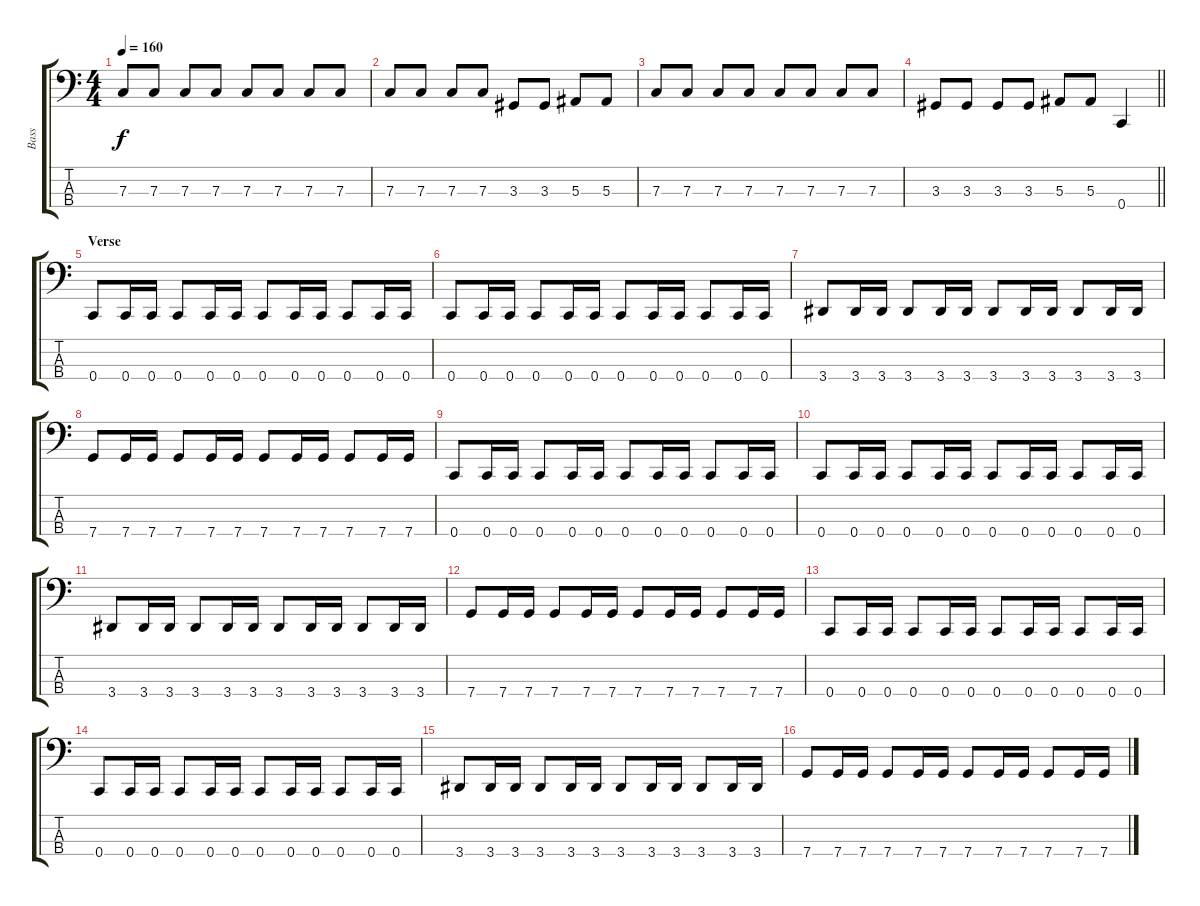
\track ("Bass" "Bass") {instrument electricbasspick}
\staff {score tabs}
\tuning (Eb2 Bb1 F1 C1) {hide}
\ts (4 4)
\tempo 160
\clef f4
\ks c
7.3.8{dy f} 7.3.8 7.3.8 7.3.8 7.3.8 7.3.8 7.3.8 7.3.8 |
7.3.8 7.3.8 7.3.8 7.3.8 3.3.8 3.3.8 5.3.8 5.3.8 |
7.3.8 7.3.8 7.3.8 7.3.8 7.3.8 7.3.8 7.3.8 7.3.8 |
\barLineRight lightlight
3.3.8 3.3.8 3.3.8 3.3.8 5.3.8 5.3.8 0.4.4 |
\section ("" "Verse")
0.4.8 0.4.16 0.4.16 0.4.8 0.4.16 0.4.16 0.4.8 0.4.16 0.4.16 0.4.8 0.4.16 0.4.16 |
0.4.8 0.4.16 0.4.16 0.4.8 0.4.16 0.4.16 0.4.8 0.4.16 0.4.16 0.4.8 0.4.16 0.4.16 |
3.4.8 3.4.16 3.4.16 3.4.8 3.4.16 3.4.16 3.4.8 3.4.16 3.4.16 3.4.8 3.4.16 3.4.16 |
7.4.8 7.4.16 7.4.16 7.4.8 7.4.16 7.4.16 7.4.8 7.4.16 7.4.16 7.4.8 7.4.16 7.4.16 |
0.4.8 0.4.16 0.4.16 0.4.8 0.4.16 0.4.16 0.4.8 0.4.16 0.4.16 0.4.8 0.4.16 0.4.16 |
0.4.8 0.4.16 0.4.16 0.4.8 0.4.16 0.4.16 0.4.8 0.4.16 0.4.16 0.4.8 0.4.16 0.4.16 |
3.4.8 3.4.16 3.4.16 3.4.8 3.4.16 3.4.16 3.4.8 3.4.16 3.4.16 3.4.8 3.4.16 3.4.16 |
7.4.8 7.4.16 7.4.16 7.4.8 7.4.16 7.4.16 7.4.8 7.4.16 7.4.16 7.4.8 7.4.16 7.4.16 |
0.4.8 0.4.16 0.4.16 0.4.8 0.4.16 0.4.16 0.4.8 0.4.16 0.4.16 0.4.8 0.4.16 0.4.16 |
0.4.8 0.4.16 0.4.16 0.4.8 0.4.16 0.4.16 0.4.8 0.4.16 0.4.16 0.4.8 0.4.16 0.4.16 |
3.4.8 3.4.16 3.4.16 3.4.8 3.4.16 3.4.16 3.4.8 3.4.16 3.4.16 3.4.8 3.4.16 3.4.16 |
7.4.8 7.4.16 7.4.16 7.4.8 7.4.16 7.4.16 7.4.8 7.4.16 7.4.16 7.4.8 7.4.16 7.4.16
